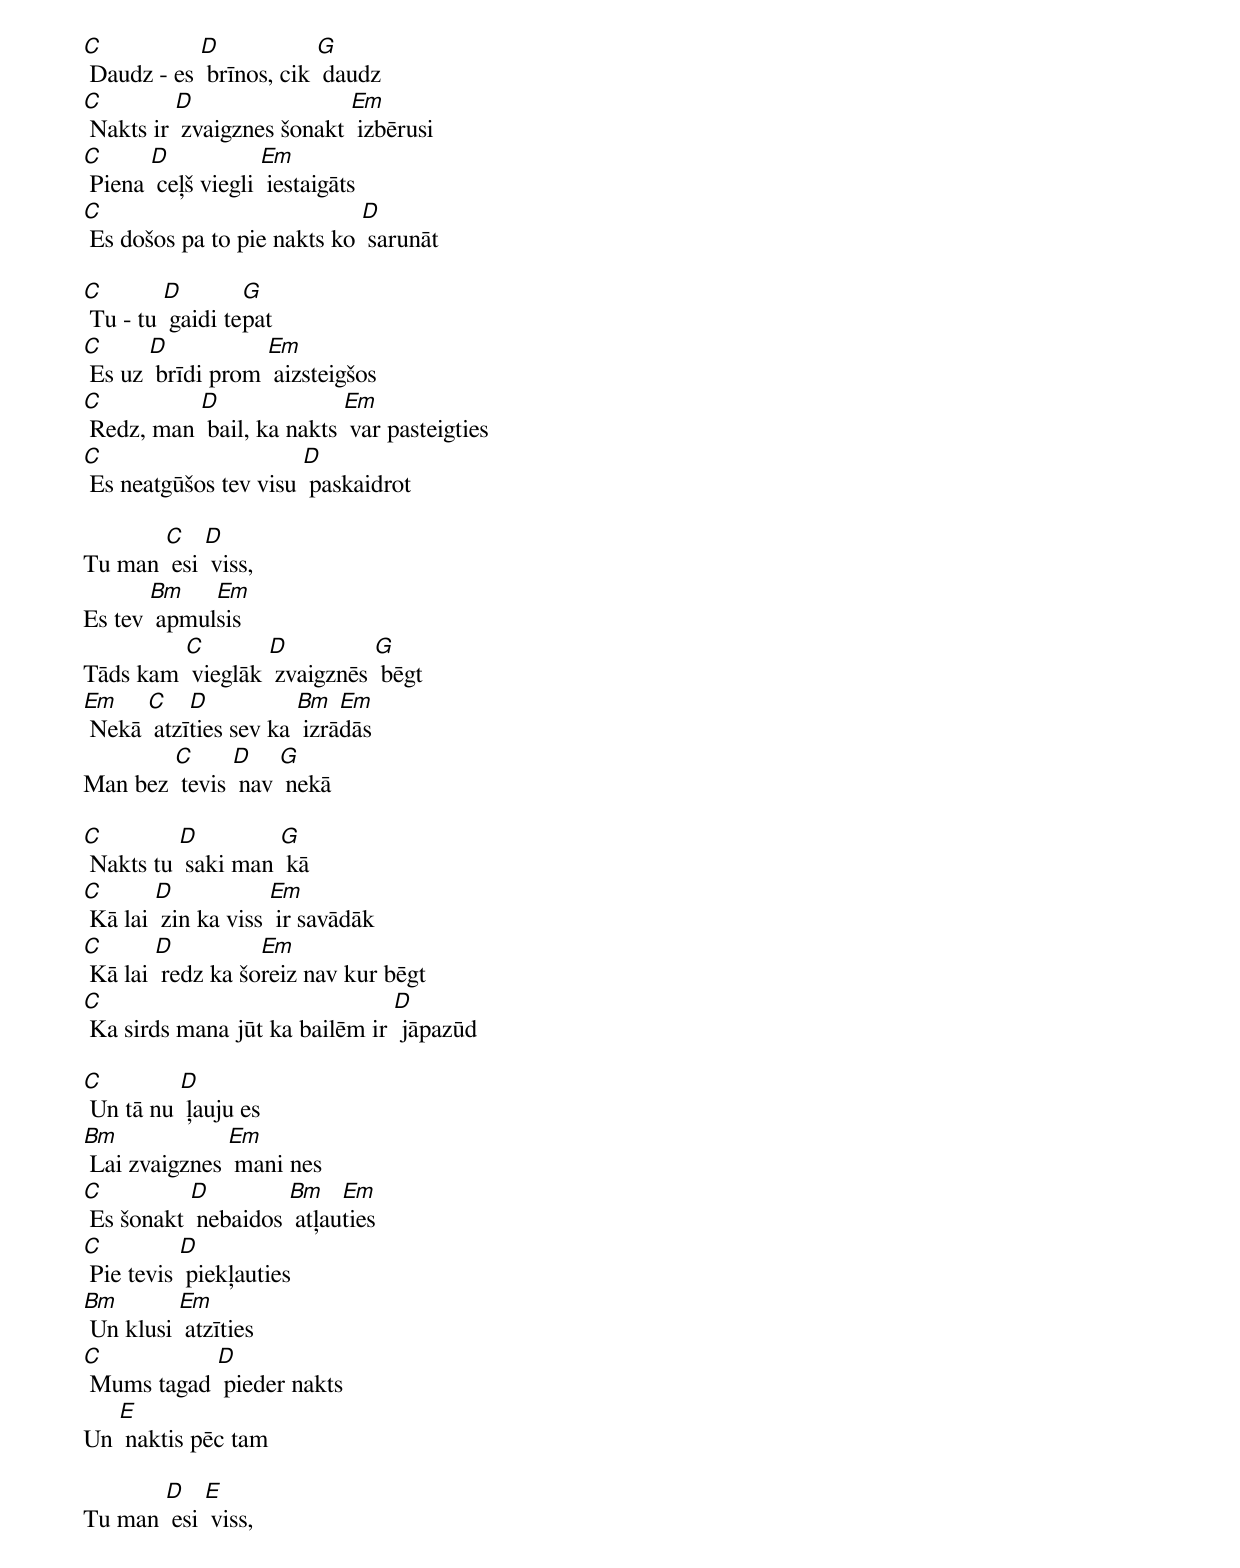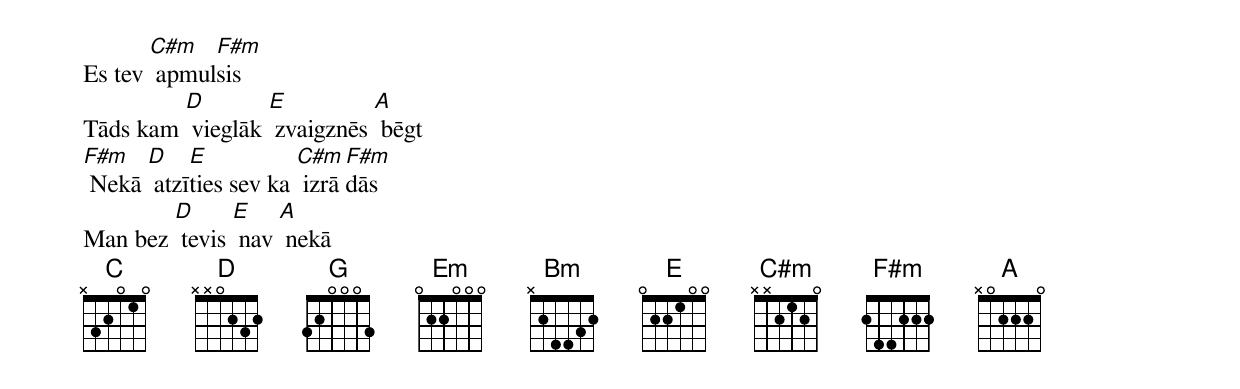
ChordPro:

[C] Daudz - es [D] brīnos, cik [G] daudz
[C] Nakts ir [D] zvaigznes šonakt [Em] izbērusi
[C] Piena [D] ceļš viegli [Em] iestaigāts
[C] Es došos pa to pie nakts ko [D] sarunāt

[C] Tu - tu [D] gaidi te[G]pat
[C] Es uz [D] brīdi prom [Em] aizsteigšos
[C] Redz, man [D] bail, ka nakts [Em] var pasteigties
[C] Es neatgūšos tev visu [D] paskaidrot

Tu man [C] esi [D] viss,
Es tev [Bm] apmul[Em]sis
Tāds kam [C] vieglāk [D] zvaigznēs [G] bēgt
[Em] Nekā [C] atzī[D]ties sev ka [Bm] izrā[Em]dās
Man bez [C] tevis [D] nav [G] nekā

[C] Nakts tu [D] saki man [G] kā
[C] Kā lai [D] zin ka viss [Em] ir savādāk
[C] Kā lai [D] redz ka šo[Em]reiz nav kur bēgt
[C] Ka sirds mana jūt ka bailēm ir [D] jāpazūd

[C] Un tā nu [D] ļauju es
[Bm] Lai zvaigznes [Em] mani nes
[C] Es šonakt [D] nebaidos [Bm] atļau[Em]ties
[C] Pie tevis [D] piekļauties
[Bm] Un klusi [Em] atzīties
[C] Mums tagad [D] pieder nakts
Un [E] naktis pēc tam

Tu man [D] esi [E] viss,
Es tev [C#m] apmul[F#m]sis
Tāds kam [D] vieglāk [E] zvaigznēs [A] bēgt
[F#m] Nekā [D] atzī[E]ties sev ka [C#m] izrā[F#m]dās
Man bez [D] tevis [E] nav [A] nekā
